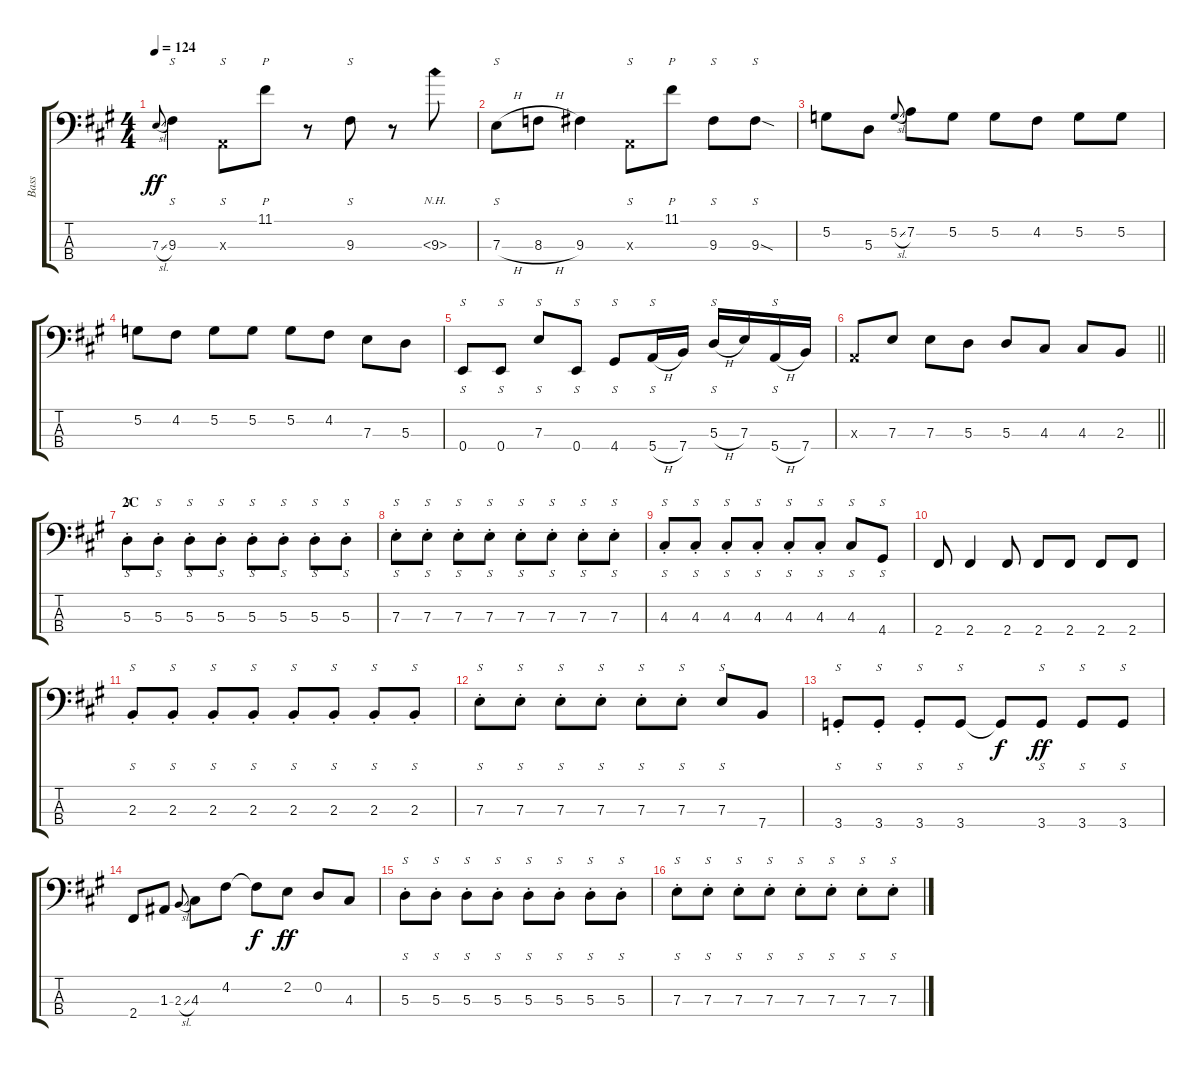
\track ("Bass" "Bass") {instrument slapbass2}
\staff {score tabs}
\tuning (G2 D2 A1 E1) {hide}
\ts (4 4)
\tempo 124
\clef f4
\ks a
7.3{sl}.8{gr onbeat dy ff} 9.3.4{s} 0.3{x}.8{s} 11.1.8{p} r.8 9.3.8{s} r.8 9.3{nh}.8 |
7.3{h}.8{s} 8.3{h}.8 9.3.4 0.3{x}.8{s} 11.1.8{p} 9.3.8{s} 9.3{sod}.8{s} |
5.2.8 5.3.8 5.2{sl}.8{gr onbeat} 7.2.8 5.2.8 5.2.8 4.2.8 5.2.8 5.2.8 |
5.2.8 4.2.8 5.2.8 5.2.8 5.2.8 4.2.8 7.3.8 5.3.8 |
0.4.8{s} 0.4.8{s} 7.3.8{s} 0.4.8{s} 4.4.8{s} 5.4{h}.16{s} 7.4.16 5.3{h}.16{s} 7.3.16 5.4{h}.16{s} 7.4.16 |
\barLineRight lightlight
0.3{x}.8 7.3.8 7.3.8 5.3.8 5.3.8 4.3.8 4.3.8 2.3.8 |
\section ("" "2C")
5.3{st}.8{s} 5.3{st}.8{s} 5.3{st}.8{s} 5.3{st}.8{s} 5.3{st}.8{s} 5.3{st}.8{s} 5.3{st}.8{s} 5.3{st}.8{s} |
7.3{st}.8{s} 7.3{st}.8{s} 7.3{st}.8{s} 7.3{st}.8{s} 7.3{st}.8{s} 7.3{st}.8{s} 7.3{st}.8{s} 7.3{st}.8{s} |
4.3{st}.8{s} 4.3{st}.8{s} 4.3{st}.8{s} 4.3{st}.8{s} 4.3{st}.8{s} 4.3{st}.8{s} 4.3.8{s} 4.4.8{s} |
2.4.8 2.4.4 2.4.8 2.4.8 2.4.8 2.4.8 2.4.8 |
2.3{st}.8{s} 2.3{st}.8{s} 2.3{st}.8{s} 2.3{st}.8{s} 2.3{st}.8{s} 2.3{st}.8{s} 2.3{st}.8{s} 2.3{st}.8{s} |
7.3{st}.8{s} 7.3{st}.8{s} 7.3{st}.8{s} 7.3{st}.8{s} 7.3{st}.8{s} 7.3{st}.8{s} 7.3.8{s} 7.4.8 |
3.4{st}.8{s} 3.4{st}.8{s} 3.4{st}.8{s} 3.4.8{s} 3.4{t}.8{dy f} 3.4.8{s dy ff} 3.4.8{s} 3.4.8{s} |
2.4.8 1.3.8 2.3{sl}.8{gr onbeat} 4.3.8 4.2.8 4.2{t}.8{dy f} 2.2.8{dy ff} 0.2.8 4.3.8 |
5.3{st}.8{s} 5.3{st}.8{s} 5.3{st}.8{s} 5.3{st}.8{s} 5.3{st}.8{s} 5.3{st}.8{s} 5.3{st}.8{s} 5.3{st}.8{s} |
7.3{st}.8{s} 7.3{st}.8{s} 7.3{st}.8{s} 7.3{st}.8{s} 7.3{st}.8{s} 7.3{st}.8{s} 7.3{st}.8{s} 7.3{st}.8{s}
